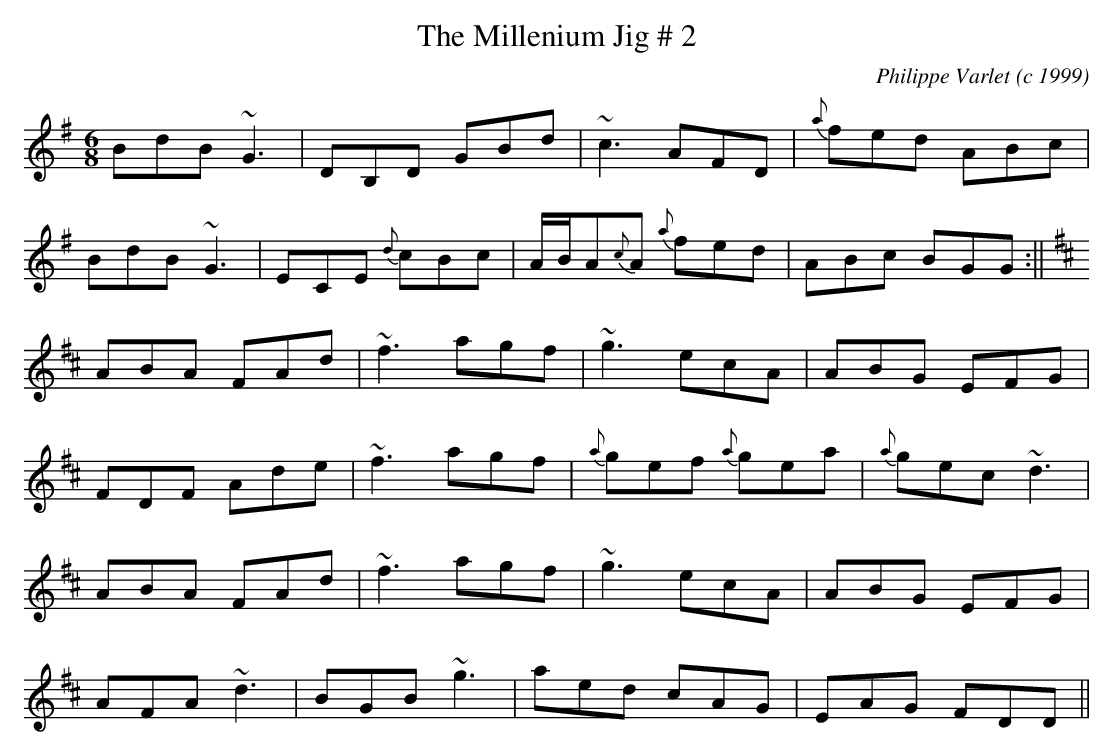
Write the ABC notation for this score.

X:1
T:Millenium Jig # 2, The
M:6/8
L:1/8
C:Philippe Varlet (c 1999)
K:G
BdB ~G3 | DB,D GBd | ~c3  AFD | {a}fed ABc |
BdB ~G3 | ECE {d}cBc | A/B/A{c}A {a}fed | ABc BGG :||
K:D
ABA FAd | ~f3  agf | ~g3  ecA | ABG EFG |
FDF Ade | ~f3  agf | {a}gef {a}gea | {a}gec ~d3 |
ABA FAd | ~f3  agf | ~g3  ecA | ABG EFG |
AFA ~d3 | BGB ~g3 | aed cAG | EAG FDD ||
